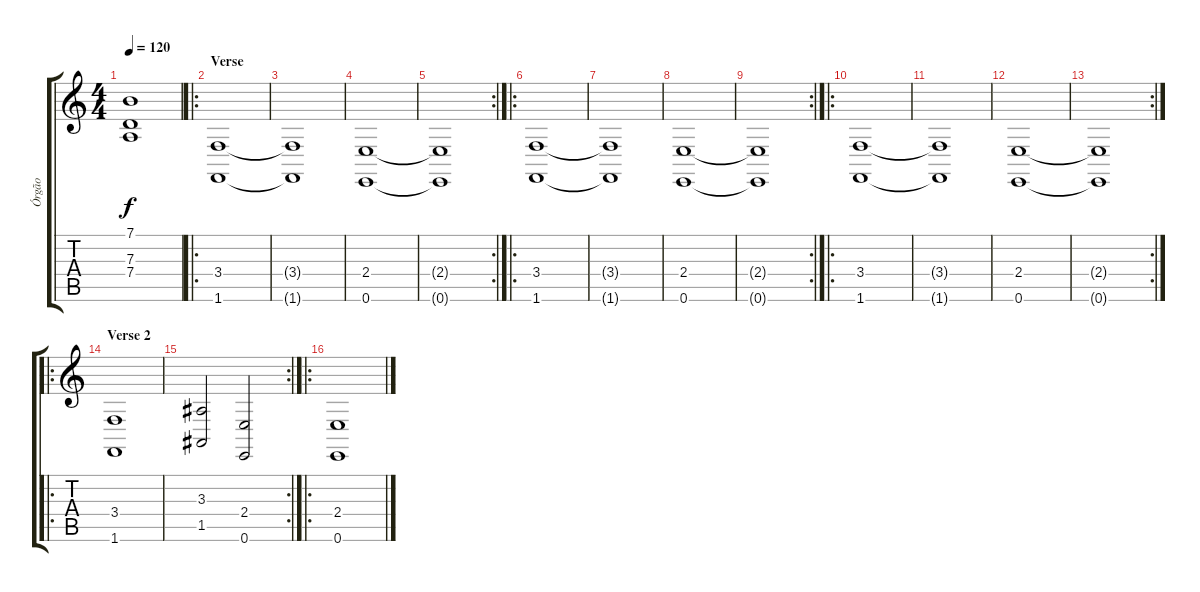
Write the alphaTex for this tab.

\track ("Órgão" "Órgão") {instrument churchorgan}
\staff {score tabs}
\tuning (E4 B3 G3 D3 A2 E2) {hide}
\ts (4 4)
\tempo 120
\clef g2
\ks c
(7.1{t} 7.3{t} 7.4{t}).1{dy f volume 7} |
\ro
\section ("" "Verse")
(3.4 1.6).1{volume 16} |
(3.4{t} 1.6{t}).1 |
(2.4 0.6).1 |
\rc 2
(2.4{t} 0.6{t}).1 |
\ro
(3.4 1.6).1 |
(3.4{t} 1.6{t}).1 |
(2.4 0.6).1 |
\rc 2
(2.4{t} 0.6{t}).1 |
\ro
(3.4 1.6).1 |
(3.4{t} 1.6{t}).1 |
(2.4 0.6).1 |
\rc 2
(2.4{t} 0.6{t}).1 |
\ro
\section ("" "Verse 2")
(3.4 1.6).1 |
\rc 2
(3.3 1.5).2 (2.4 0.6).2 |
\ro
(2.4 0.6).1
